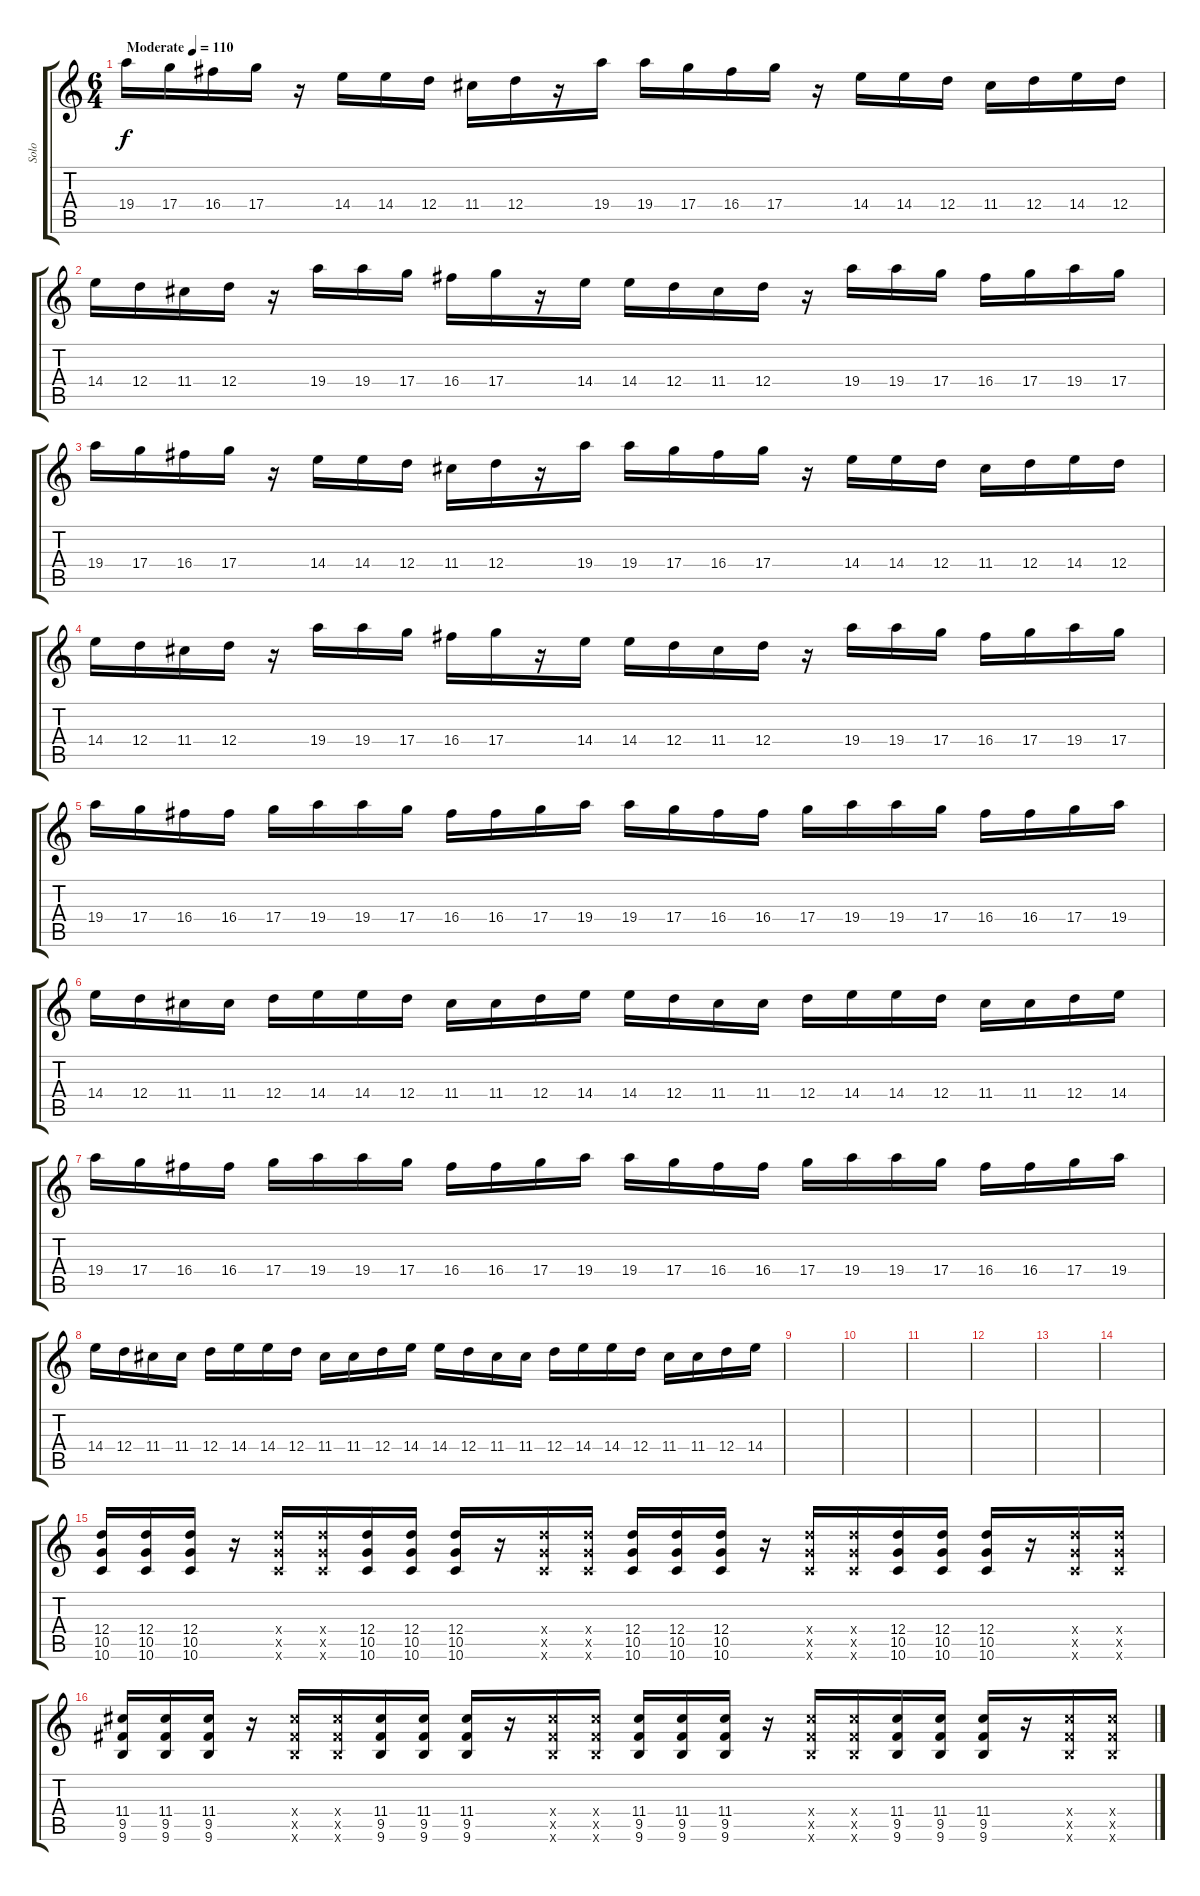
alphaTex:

\track ("Solo" "Solo") {instrument distortionguitar}
\staff {score tabs}
\tuning (E4 B3 G3 D3 A2 D2) {hide}
\ts (6 4)
\tempo (110 "Moderate")
\clef g2
\ks c
19.4.16{dy f instrument distortionguitar} 17.4.16 16.4.16 17.4.16 r.16 14.4.16 14.4.16 12.4.16 11.4.16 12.4.16 r.16 19.4.16 19.4.16 17.4.16 16.4.16 17.4.16 r.16 14.4.16 14.4.16 12.4.16 11.4.16 12.4.16 14.4.16 12.4.16 |
14.4.16 12.4.16 11.4.16 12.4.16 r.16 19.4.16 19.4.16 17.4.16 16.4.16 17.4.16 r.16 14.4.16 14.4.16 12.4.16 11.4.16 12.4.16 r.16 19.4.16 19.4.16 17.4.16 16.4.16 17.4.16 19.4.16 17.4.16 |
19.4.16 17.4.16 16.4.16 17.4.16 r.16 14.4.16 14.4.16 12.4.16 11.4.16 12.4.16 r.16 19.4.16 19.4.16 17.4.16 16.4.16 17.4.16 r.16 14.4.16 14.4.16 12.4.16 11.4.16 12.4.16 14.4.16 12.4.16 |
14.4.16 12.4.16 11.4.16 12.4.16 r.16 19.4.16 19.4.16 17.4.16 16.4.16 17.4.16 r.16 14.4.16 14.4.16 12.4.16 11.4.16 12.4.16 r.16 19.4.16 19.4.16 17.4.16 16.4.16 17.4.16 19.4.16 17.4.16 |
19.4.16 17.4.16 16.4.16 16.4.16 17.4.16 19.4.16 19.4.16 17.4.16 16.4.16 16.4.16 17.4.16 19.4.16 19.4.16 17.4.16 16.4.16 16.4.16 17.4.16 19.4.16 19.4.16 17.4.16 16.4.16 16.4.16 17.4.16 19.4.16 |
14.4.16 12.4.16 11.4.16 11.4.16 12.4.16 14.4.16 14.4.16 12.4.16 11.4.16 11.4.16 12.4.16 14.4.16 14.4.16 12.4.16 11.4.16 11.4.16 12.4.16 14.4.16 14.4.16 12.4.16 11.4.16 11.4.16 12.4.16 14.4.16 |
19.4.16 17.4.16 16.4.16 16.4.16 17.4.16 19.4.16 19.4.16 17.4.16 16.4.16 16.4.16 17.4.16 19.4.16 19.4.16 17.4.16 16.4.16 16.4.16 17.4.16 19.4.16 19.4.16 17.4.16 16.4.16 16.4.16 17.4.16 19.4.16 |
14.4.16 12.4.16 11.4.16 11.4.16 12.4.16 14.4.16 14.4.16 12.4.16 11.4.16 11.4.16 12.4.16 14.4.16 14.4.16 12.4.16 11.4.16 11.4.16 12.4.16 14.4.16 14.4.16 12.4.16 11.4.16 11.4.16 12.4.16 14.4.16 |
|
|
|
|
|
|
(12.4 10.5 10.6).16 (12.4 10.5 10.6).16 (12.4 10.5 10.6).16 r.16 (12.4{x} 10.5{x} 10.6{x}).16 (12.4{x} 10.5{x} 10.6{x}).16 (12.4 10.5 10.6).16 (12.4 10.5 10.6).16 (12.4 10.5 10.6).16 r.16 (12.4{x} 10.5{x} 10.6{x}).16 (12.4{x} 10.5{x} 10.6{x}).16 (12.4 10.5 10.6).16 (12.4 10.5 10.6).16 (12.4 10.5 10.6).16 r.16 (12.4{x} 10.5{x} 10.6{x}).16 (12.4{x} 10.5{x} 10.6{x}).16 (12.4 10.5 10.6).16 (12.4 10.5 10.6).16 (12.4 10.5 10.6).16 r.16 (12.4{x} 10.5{x} 10.6{x}).16 (12.4{x} 10.5{x} 10.6{x}).16 |
(11.4 9.5 9.6).16 (11.4 9.5 9.6).16 (11.4 9.5 9.6).16 r.16 (11.4{x} 9.5{x} 9.6{x}).16 (11.4{x} 9.5{x} 9.6{x}).16 (11.4 9.5 9.6).16 (11.4 9.5 9.6).16 (11.4 9.5 9.6).16 r.16 (11.4{x} 9.5{x} 9.6{x}).16 (11.4{x} 9.5{x} 9.6{x}).16 (11.4 9.5 9.6).16 (11.4 9.5 9.6).16 (11.4 9.5 9.6).16 r.16 (11.4{x} 9.5{x} 9.6{x}).16 (11.4{x} 9.5{x} 9.6{x}).16 (11.4 9.5 9.6).16 (11.4 9.5 9.6).16 (11.4 9.5 9.6).16 r.16 (11.4{x} 9.5{x} 9.6{x}).16 (11.4{x} 9.5{x} 9.6{x}).16
